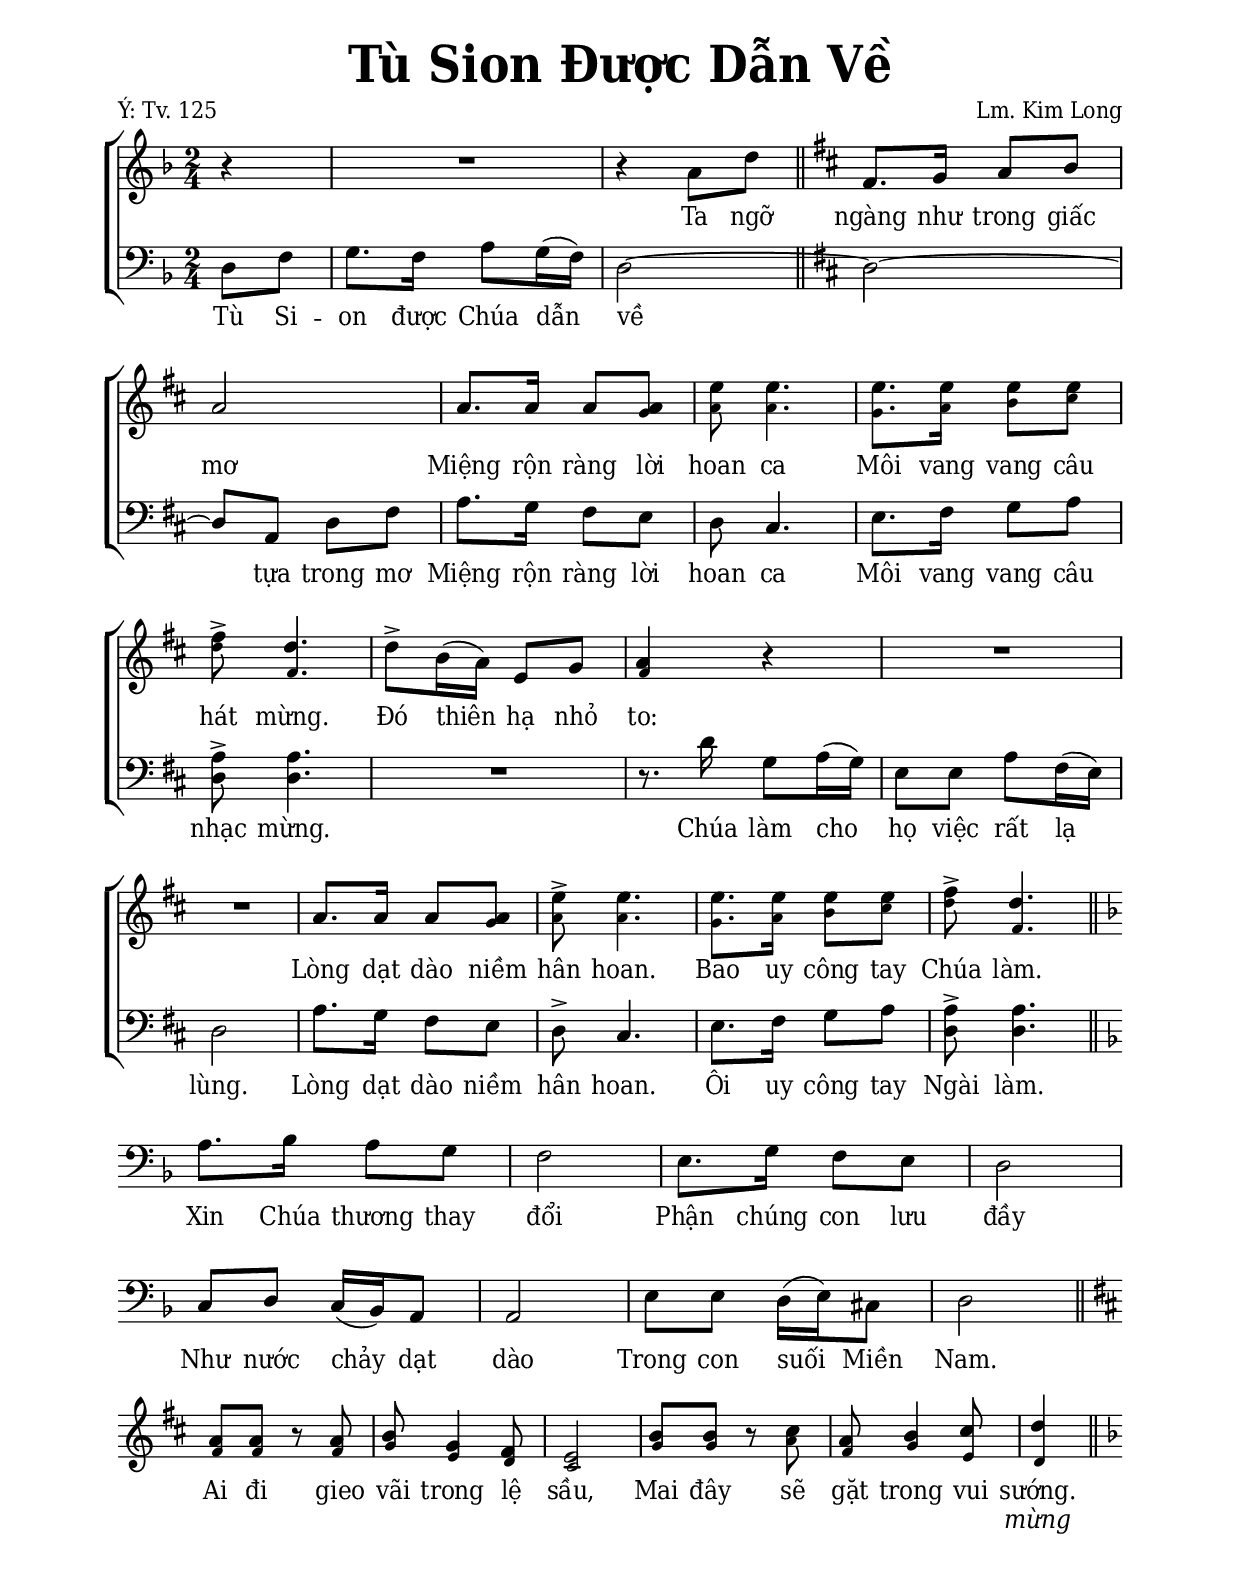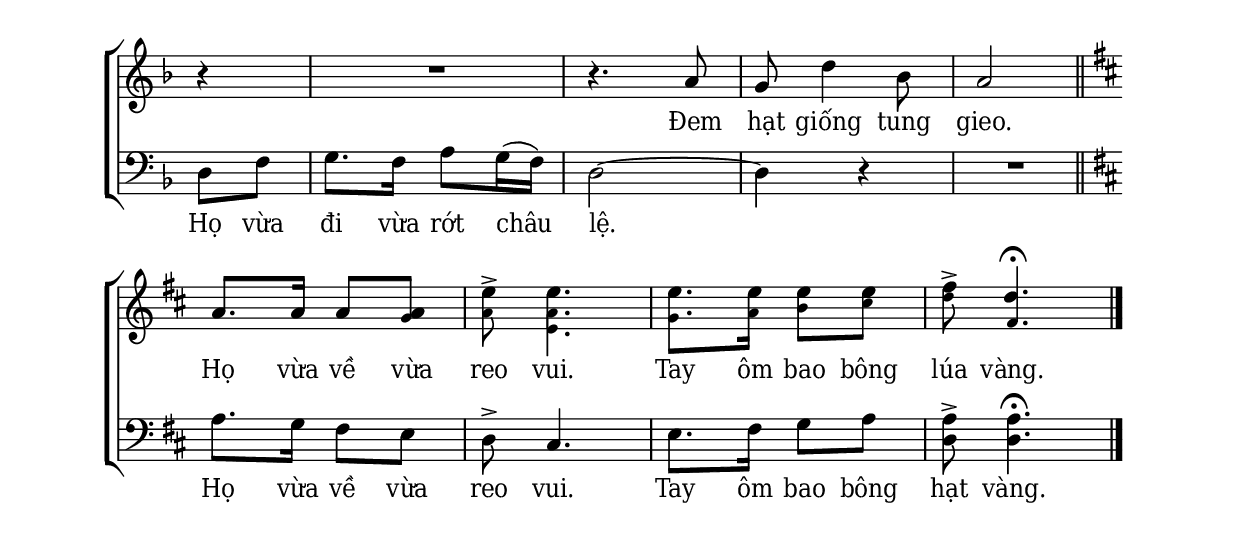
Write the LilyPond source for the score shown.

% Cài đặt chung\
\version "2.22.1"
\include "english.ly"

\header {
  title = \markup { \fontsize #3 "Tù Sion Được Dẫn Về" }
  poet = "Ý: Tv. 125"
  composer = "Lm. Kim Long"
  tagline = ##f
}

% Nhạc phiên khúc
nhacPhienKhucSop = \relative c'' {
  \set Staff.printKeyCancellation = ##f
  \partial 4 r4
  R2
  r4 a8 d \bar "||"
  
  \key d \major
  fs,8. g16 a8 b |
  a2 |
  a8. a16 a8 a |
  e' e4. |
  e8. e16 e8 e8 |
  fs ^> d4. |
  d8 ^> b16 (a) e8 g |
  a4 r |
  R2*2
  a8. a16 a8 a |
  e' ^> e4. |
  e8. e16 e8 e |
  fs ^> d4. \bar "||" \break
  
  \key f \major
  R2*8 \break
  
  \key d \major
  a8 a r a |
  b g4 fs8 |
  e2 |
  b'8 b r cs |
  a b4 cs8 |
  d4 \bar "||" \break
  
  \key f \major
  r4
  R2
  r4. a8 |
  g d'4 bf8 |
  a2 \bar "||"
  
  \key d \major
  a8. a16 a8 a |
  e' ^> \once \stemDown e4. |
  e8. e16 e8 e |
  fs ^> d4. \fermata \bar "|."
}

nhacPhienKhucAlto = \relative c'' {
  \set Staff.printKeyCancellation = ##f
  r4
  R2
  r4 a8 d |
  
  \key d \major
  fs,8. g16 a8 b |
  a2 |
  a8. a16 a8 g |
  a a4. |
  g8. a16 b8 cs |
  d fs,4. |
  d'8 b16 (a) e8 g |
  fs4 r |
  R2*2
  a8. a16 a8 g |
  a a4. |
  g8. a16 b8 cs |
  d fs,4. |
  
  R2*8
  fs8 fs r fs |
  g e4 d8 |
  cs2 |
  g'8 g r a |
  fs g4 e8 |
  d4
  
  \key f \major
  r4
  R2
  r4. a'8 |
  g d'4 bf8 |
  a2 |
  
  \key d \major
  a8. a16 a8 g |
  a <a e>4. |
  g8. a16 b8 cs |
  d fs,4.
}

nhacPhienKhucBas = \relative c {
  \set Staff.printKeyCancellation = ##f
  d8 f |
  g8. f16 a8 g16 (f) |
  d2 ~ |
  
  \key d \major
  d2 ~ |
  d8 a d fs |
  a8. g16 fs8 e |
  d cs4. |
  e8. fs16 g8 a |
  <a d,> ^> <a d,>4. |
  R2
  r8. d16 g,8 a16 (g) |
  e8 e a fs16 (e) |
  d2 |
  a'8. g16 fs8 e |
  d ^> cs4. e8. fs16 g8 a |
  <a d,> ^> <a d,>4. |
  
  \key f \major
  a8. bf16 a8 g |
  f2 |
  e8. g16 f8 e |
  d2 |
  c8 d c16 (bf) a8 |
  a2 |
  e'8 e d16 (e) cs8 |
  d2 \bar "||"
  
  \key d \major
  R2
  R2*4
  r4
  
  \key f \major
  d8 f |
  g8. f16 a8 g16 (f) |
  d2 ~ |
  d4 r |
  R2
  
  \key d \major
  a'8. g16 fs8 e |
  d ^> cs4. |
  e8. fs16 g8 a |
  <a d,> ^> <a d,>4. \fermata
}

% Lời
loiPhienKhucSop = \lyrics {
  Ta ngỡ ngàng như trong giấc mơ
  Miệng rộn ràng lời hoan ca
  Môi vang vang câu hát mừng.
  Đó thiên hạ nhỏ to:
  Lòng dạt dào niềm hân hoan.
  Bao uy công tay Chúa làm.
  Ai đi gieo vãi trong lệ sầu,
  Mai đây sẽ gặt trong vui
  <<
  { sướng. }
  \new Lyrics {
	  \set associatedVoice = "beSop"
	  \override Lyrics.LyricText.font-shape = #'italic
	  mừng
	}
  >>
  Đem hạt giống tung gieo.
  Họ vừa về vừa reo vui.
  Tay ôm bao bông lúa vàng.
}

loiPhienKhucBas = \lyrics {
  Tù Si -- on được Chúa dẫn về tựa trong mơ
  Miệng rộn ràng lời hoan ca
  Môi vang vang câu nhạc mừng.
  Chúa làm cho họ việc rất lạ lùng.
  Lòng dạt dào niềm hân hoan.
  Ôi uy công tay Ngài làm.
  Xin Chúa thương thay đổi
  Phận chúng con lưu đầy
  Như nước chảy dạt dào
  Trong con suối Miền Nam.
  Họ vừa đi vừa rớt châu lệ.
  Họ vừa về vừa reo vui.
  Tay ôm bao bông hạt vàng.
}

% Dàn trang
\paper {
  #(set-paper-size "a4")
  top-margin = 20\mm
  bottom-margin = 20\mm
  left-margin = 20\mm
  right-margin = 20\mm
  indent = #0
  #(define fonts
	 (make-pango-font-tree "Deja Vu Serif Condensed"
	 		       "Deja Vu Serif Condensed"
			       "Deja Vu Serif Condensed"
			       (/ 20 20)))
  print-page-number = ##f
  %page-count = 1
  %systems-per-page = 4
}

TongNhip = {
  \key f \major \time 2/4
  \set Timing.beamExceptions = #'()
  \set Timing.baseMoment = #(ly:make-moment 1/4)
}

% Đổi kích thước nốt cho bè phụ
notBePhu =
#(define-music-function (font-size music) (number? ly:music?)
   (for-some-music
     (lambda (m)
       (if (music-is-of-type? m 'rhythmic-event)
           (begin
             (set! (ly:music-property m 'tweaks)
                   (cons `(font-size . ,font-size)
                         (ly:music-property m 'tweaks)))
             #t)
           #f))
     music)
   music)

\score {
  \new ChoirStaff <<
    \new Staff \with {
        printPartCombineTexts = ##f
      }
      <<
        \new Voice \TongNhip \partCombine 
          \nhacPhienKhucSop
          \notBePhu -2 { \nhacPhienKhucAlto }
        \new NullVoice = beSop \nhacPhienKhucSop
      \new Lyrics \lyricsto beSop \loiPhienKhucSop
    >>
    \new Staff <<
      \new Voice = "beBas" {
        \clef bass \TongNhip \nhacPhienKhucBas
      }
      \new Lyrics \lyricsto beBas \loiPhienKhucBas
    >>
  >>
  \layout {
    \override Lyrics.LyricSpace.minimum-distance = #1
    \override Score.BarNumber.break-visibility = ##(#f #f #f)
    \context {
      \Staff \RemoveEmptyStaves
      \override VerticalAxisGroup.remove-first = ##t
    }
  } 
}
